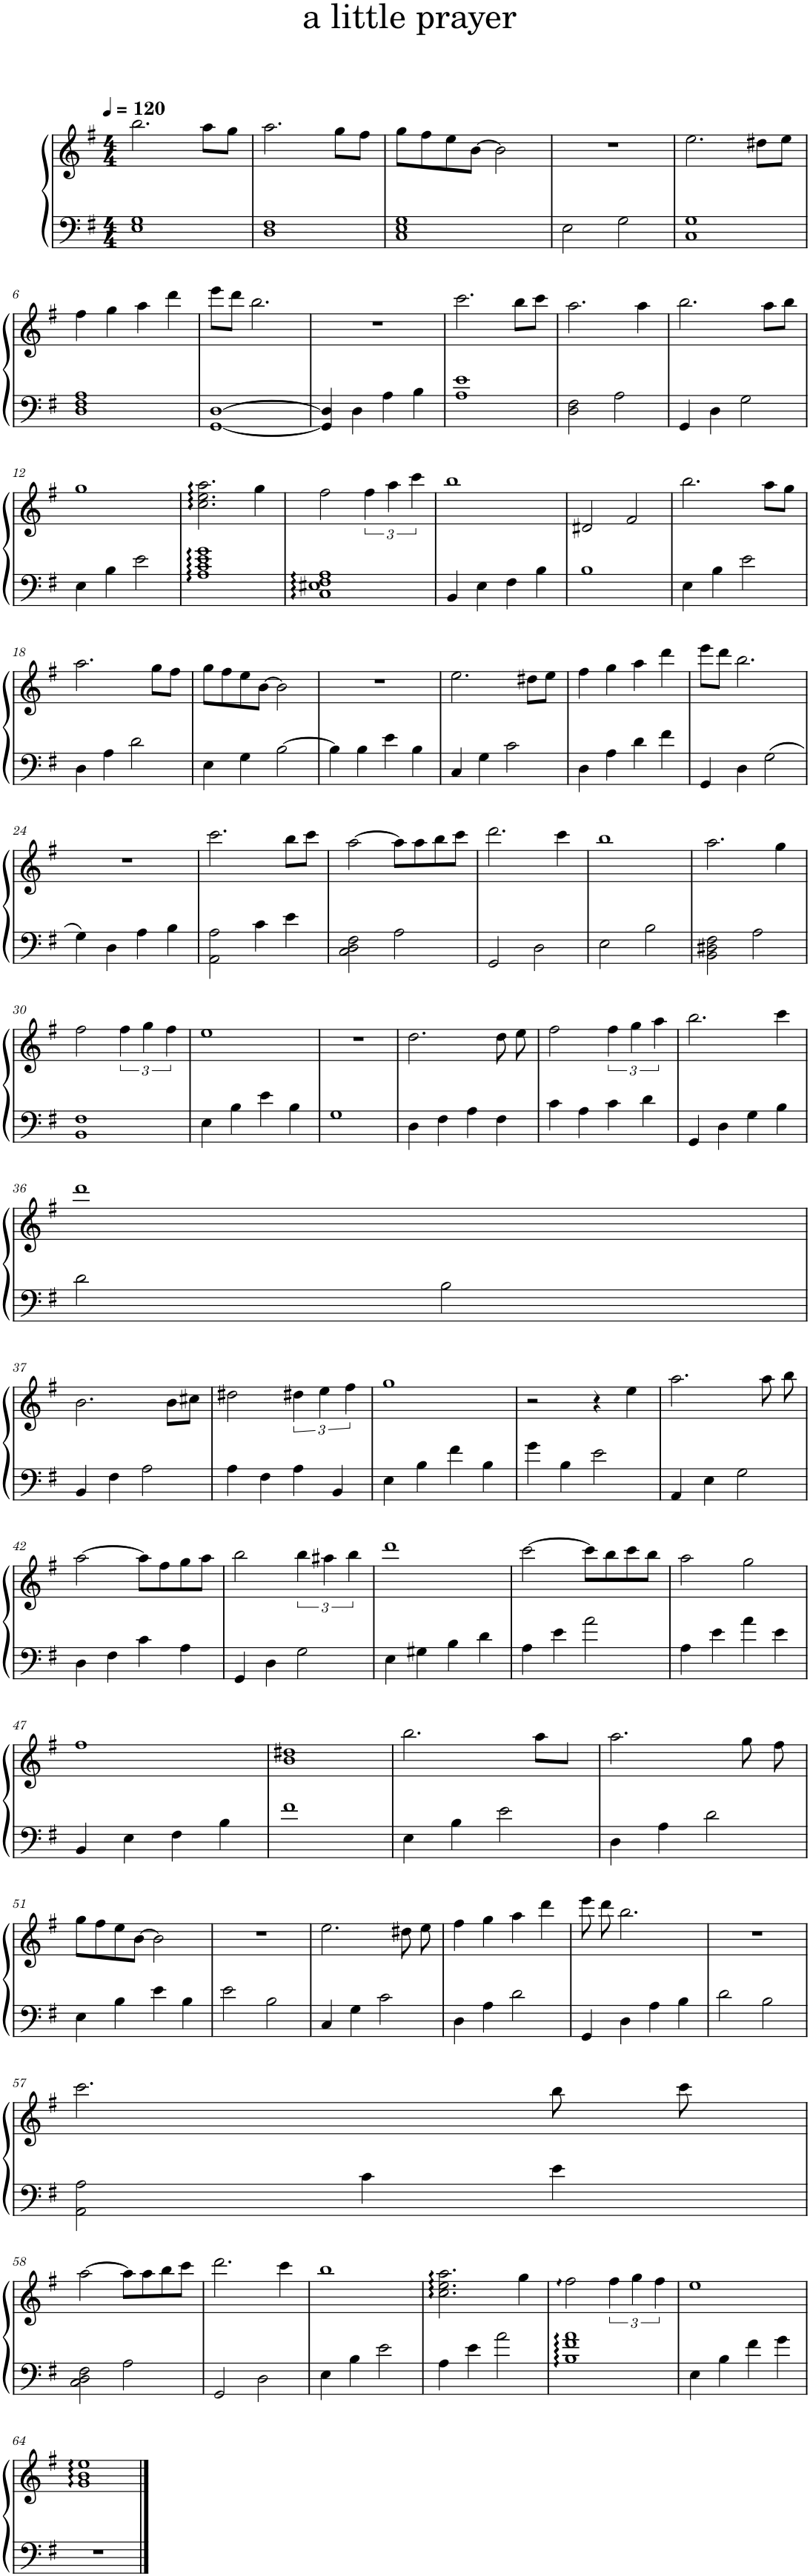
**kern	**kern
*part1	*part1
*staff2	*staff1
*I"Piano	*
*I'Pno	*
*clefF4	*clefG2
*k[f#]	*k[f#]
*M4/4	*M4/4
*MM120	*MM120
=1	=1
1E 1G	2.bb\
.	8aa\L
.	8gg\J
=2	=2
1D 1F#	2.aa\
.	8gg\L
.	8ff#\J
=3	=3
1C 1E 1G	8gg\L
.	8ff#\
.	8ee\
.	[>8b\J
.	2b\]
=4	=4
2E\	1r
2G\	.
=5	=5
*^	*
1G	1C	2.ee\
.	.	8dd#X\L
.	.	8ee\J
*v	*v	*
!!LO:LB:g=z
=6	=6
1D 1F# 1A	4ff#\
.	4gg\
.	4aa\
.	4ddd\
=7	=7
[<1GG [1D	8eee\L
.	8ddd\J
.	2.bb\
=8	=8
4GG/] 4D/]	1r
4D\	.
4A\	.
4B\	.
=9	=9
*^	*
1e	1A	2.ccc\
.	.	8bb\L
.	.	8ccc\J
*v	*v	*
=10	=10
2D\ 2F#\	2.aa\
2A\	.
.	4aa\
=11	=11
4GG/	2.bb\
4D\	.
2G\	.
.	8aa\L
.	8bb\J
!!LO:LB:g=z
=12	=12
4E\	1gg
4B\	.
2e\	.
=13	=13
1A:: 1c:: 1e:: 1g::	2.cc\:: 2.ee\:: 2.aa\::
.	4gg\
=14	=14
1C:: 1E#X:: 1F#:: 1A::	2ff#\
.	6ff#\
.	6aa\
.	6ccc\
=15	=15
4BB/	1bb
4E\	.
4F#\	.
4B\	.
=16	=16
1B	2d#X/
.	2f#/
=17	=17
4E\	2.bb\
4B\	.
2e\	.
.	8aa\L
.	8gg\J
!!LO:LB:g=z
=18	=18
4D\	2.aa\
4A\	.
2d\	.
.	8gg\L
.	8ff#\J
=19	=19
4E\	8gg\L
.	8ff#\
4G\	8ee\
.	[>8b\J
[>2B\	2b\]
=20	=20
4B\]	1r
4B\	.
4e\	.
4B\	.
=21	=21
4C/	2.ee\
4G\	.
2c\	.
.	8dd#X\L
.	8ee\J
=22	=22
4D\	4ff#\
4A\	4gg\
4d\	4aa\
4f#\	4ddd\
=23	=23
4GG/	8eee\L
.	8ddd\J
4D\	2.bb\
2G\	.
!!LO:LB:g=z
=24	=24
4G\	1r
4D\	.
4A\	.
4B\	.
=25	=25
2AA\ 2A\	2.ccc\
4c\	.
4e\	8bb\L
.	8ccc\J
=26	=26
2C\ 2D\ 2F#\	[>2aa\
2A\	8aa\L]
.	8aa\
.	8bb\
.	8ccc\J
=27	=27
2GG/	2.ddd\
2D\	.
.	4ccc\
=28	=28
2E\	1bb
2B\	.
=29	=29
2BB\ 2D#X\ 2F#\	2.aa\
2A\	.
.	4gg\
!!LO:LB:g=z
=30	=30
*^	*
1F#	1BB	2ff#\
.	.	6ff#\
.	.	6gg\
.	.	6ff#\
*v	*v	*
=31	=31
4E\	1ee
4B\	.
4e\	.
4B\	.
=32	=32
1G	1r
=33	=33
4D\	2.dd\
4F#\	.
4A\	.
4F#\	8dd\
.	8ee\
=34	=34
4c\	2ff#\
4A\	.
4c\	6ff#\
.	6gg\
4d\	.
.	6aa\
=35	=35
4GG/	2.bb\
4D\	.
4G\	.
4B\	4ccc\
!!LO:LB:g=z
=36	=36
2d\	1ddd
2B\	.
!!LO:LB:g=z
=37	=37
4BB/	2.b\
4F#\	.
2A\	.
.	8b\L
.	8cc#X\J
=38	=38
4A\	2dd#X\
4F#\	.
4A\	6dd#X\
.	6ee\
4BB/	.
.	6ff#\
=39	=39
4E\	1gg
4B\	.
4f#\	.
4B\	.
=40	=40
4g\	2r
4B\	.
2e\	4r
.	4ee\
=41	=41
4AA/	2.aa\
4E\	.
2G\	.
.	8aa\
.	8bb\
!!LO:LB:g=z
=42	=42
4D\	[>2aa\
4F#\	.
4c\	8aa\L]
.	8ff#\
4A\	8gg\
.	8aa\J
=43	=43
4GG/	2bb\
4D\	.
2G\	6bb\
.	6aa#X\
.	6bb\
=44	=44
4E\	1ddd
4G#X\	.
4B\	.
4d\	.
=45	=45
4A\	[>2ccc\
4e\	.
2a\	8ccc\L]
.	8bb\
.	8ccc\
.	8bb\J
=46	=46
4A\	2aa\
4e\	.
4a\	2gg\
4e\	.
!!LO:LB:g=z
=47	=47
4BB/	1ff#
4E\	.
4F#\	.
4B\	.
=48	=48
1f#	1b 1dd#X
=49	=49
4E\	2.bb\
4B\	.
2e\	.
.	8aa\L
.	8gg\J
=50	=50
4D\	2.aa\
4A\	.
2d\	.
.	8gg\
.	8ff#\
!!LO:LB:g=z
=51	=51
4E\	8gg\L
.	8ff#\
4B\	8ee\
.	[>8b\J
4e\	2b\]
4B\	.
=52	=52
2e\	1r
2B\	.
=53	=53
4C/	2.ee\
4G\	.
2c\	.
.	8dd#X\
.	8ee\
=54	=54
4D\	4ff#\
4A\	4gg\
2d\	4aa\
.	4ddd\
=55	=55
4GG/	8eee\
.	8ddd\
4D\	2.bb\
4A\	.
4B\	.
=56	=56
2d\	1r
2B\	.
!!LO:LB:g=z
=57	=57
2AA\ 2A\	2.ccc\
4c\	.
4e\	8bb\
.	8ccc\
!!LO:LB:g=z
=58	=58
2C\ 2D\ 2F#\	[>2aa\
2A\	8aa\L]
.	8aa\
.	8bb\
.	8ccc\J
=59	=59
2GG/	2.ddd\
2D\	.
.	4ccc\
=60	=60
4E\	1bb
4B\	.
2e\	.
=61	=61
4A\	2.cc\:: 2.ee\:: 2.aa\::
4e\	.
2a\	.
.	4gg\
=62	=62
1B:: 1f#:: 1a::	2ff#::\
.	6ff#\
.	6gg\
.	6ff#\
=63	=63
4E\	1ee
4B\	.
4f#\	.
4g\	.
!!LO:LB:g=z
=64	=64
1r	1g:: 1b:: 1ee::
==	==
*-	*-
